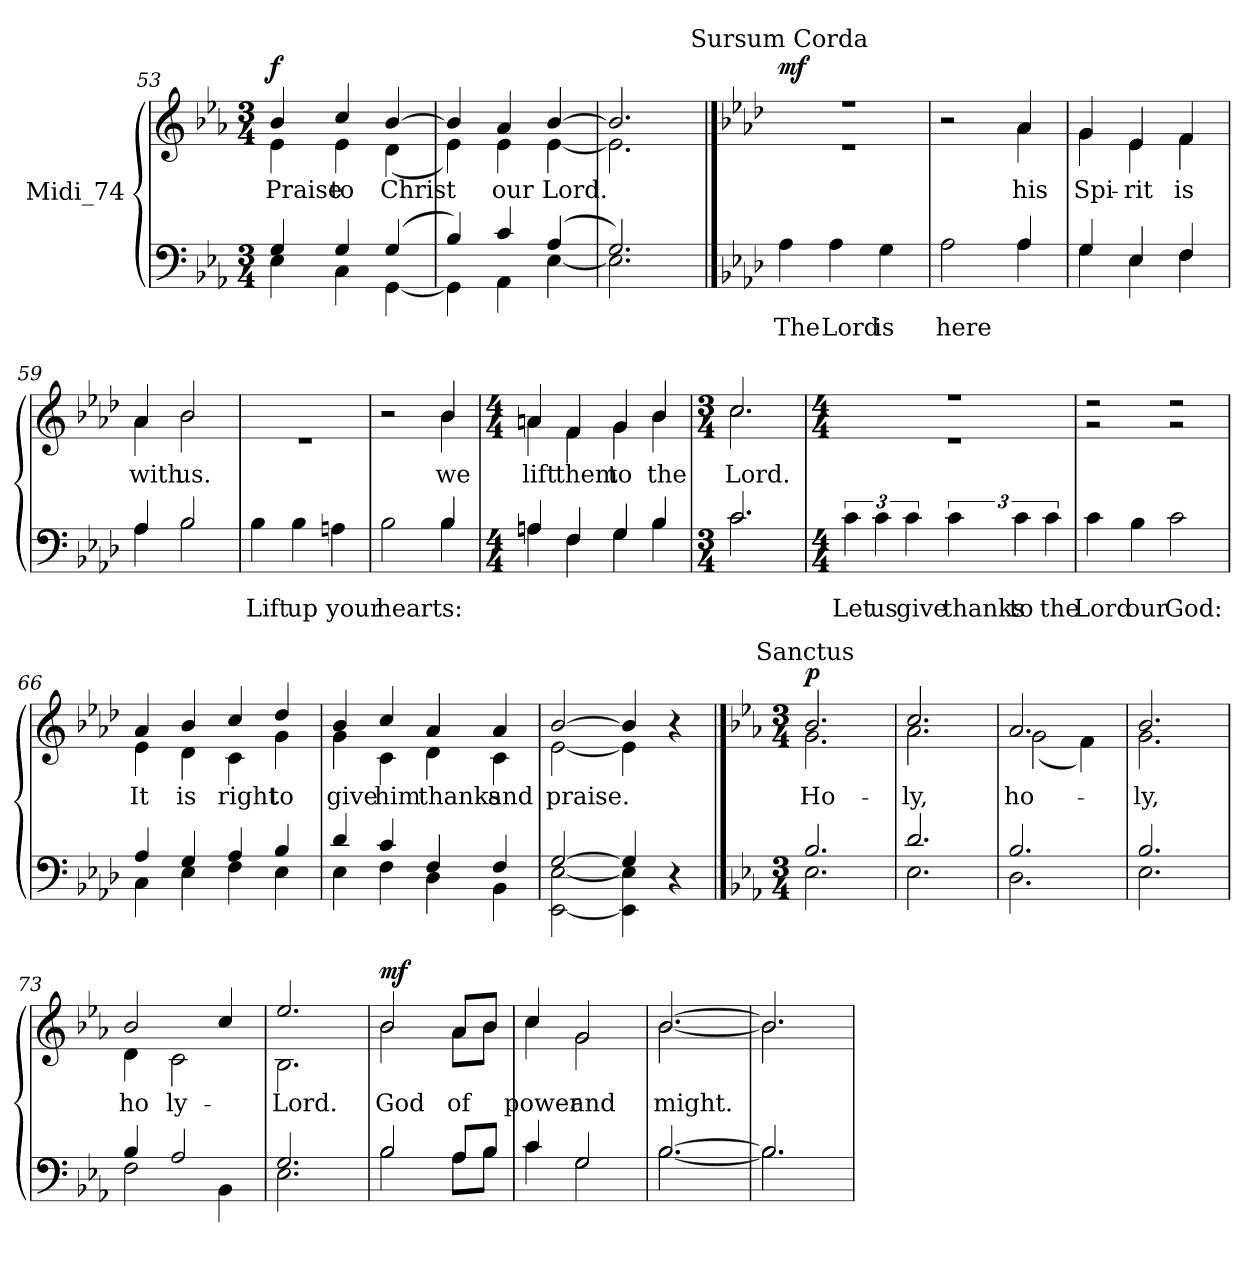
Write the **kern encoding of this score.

**kern	**text	**kern	**text	**dynam
*part2	*part2	*part1	*part1	*part1
*staff2	*staff2	*staff1	*staff1	*staff1
*I"Midi_74	*	*	*	*
!!LO:LB:g=z
*clefF4	*	*clefG2	*	*
*k[b-e-a-]	*	*k[b-e-a-]	*	*
*E-:	*	*E-:	*	*
*M3/4	*	*M3/4	*	*
=53	=53	=53	=53	=53
*^	*	*^	*	*
!	!	!	!	!	!LO:LY:b	!LO:DY:b
4G/	4E-\	.	4b-/	4e-\	Praise	f
!	!	!	!	!	!LO:LY:b	!
4G/	4C\	.	4cc/	4e-\	to	.
!	!	!	!	!	!LO:LY:b	!
(>4G/	[4GG\	.	[4b-/	(<4d\	Christ	.
=54	=54	=54	=54	=54	=54	=54
4B-/)	4GG\]	.	4b-/]	4e-\)	.	.
!	!	!	!	!	!LO:LY:b	!
4c/	4AA-\	.	4a-/	4e-\	our	.
!	!	!	!	!	!LO:LY:b	!
(>4A-/	[4E-\	.	[4b-/	[4e-\	Lord.	.
=55	=55	=55	=55	=55	=55	=55
2.G/)	2.E-\]	.	2.b-/]	2.e-\]	.	.
!!LO:LB:g=z	!!
==56	==56	==56	==56	==56	==56	==56
*k[b-e-a-d-]	*	*	*k[b-e-a-d-]	*	*	*
*A-:	*	*	*A-:	*	*	*
*	*	*	*MM120	*	*	*
!	!	!	!LO:TX:a:cj:t=Sursum Corda	!	!	!
!LO:N:vis=1	!	!LO:LY:a	!LO:N:vis=1	!LO:N:vis=1	!	!LO:DY:b
2.ryy	4A-\	The	2.r	2.r	.	mf
!	!	!LO:LY:a	!	!	!	!
.	4A-\	Lord	.	.	.	.
!	!	!LO:LY:a	!	!	!	!
.	4G\	is	.	.	.	.
=57	=57	=57	=57	=57	=57	=57
!	!	!LO:LY:a	!	!	!	!
2ryy	2A-\	here	2ryy	2r	.	.
4qqCC/yy	.	.	.	.	.	.
!	!	!	!	!	!LO:LY:b	!
4A-/	4A-\	.	4a-/	4a-\	his	.
=58	=58	=58	=58	=58	=58	=58
!	!	!	!	!	!LO:LY:b	!
4G/	4G\	.	4g/	4g\	Spi-	.
!	!	!	!	!	!LO:LY:b	!
4E-/	4E-\	.	4e-/	4e-\	-rit	.
!	!	!	!	!	!LO:LY:b	!
4F/	4F\	.	4f/	4f\	is	.
=59	=59	=59	=59	=59	=59	=59
!	!	!	!	!	!LO:LY:b	!
4A-/	4A-\	.	4a-/	4a-\	with	.
!	!	!	!	!	!LO:LY:b	!
2B-/	2B-\	.	2b-/	2b-\	us.	.
=60	=60	=60	=60	=60	=60	=60
!LO:N:vis=1	!	!LO:LY:a	!LO:N:vis=1	!LO:N:vis=1	!	!
2.ryy	4B-\	Lift	2.ryy	2.r	.	.
!	!	!LO:LY:a	!	!	!	!
.	4B-\	up	.	.	.	.
!	!	!LO:LY:a	!	!	!	!
.	4An\	your	.	.	.	.
=61	=61	=61	=61	=61	=61	=61
!	!	!LO:LY:a	!	!	!	!
2ryy	2B-\	hearts:	2ryy	2r	.	.
4qqCC/yy	.	.	.	.	.	.
!	!	!	!	!	!LO:LY:b	!
4B-/	4B-\	.	4b-/	4b-\	we	.
=62	=62	=62	=62	=62	=62	=62
*M4/4	*	*	*M4/4	*	*	*
!	!	!	!	!	!LO:LY:b	!
4An/	4An\	.	4an/	4an\	lift	.
!	!	!	!	!	!LO:LY:b	!
4F/	4F\	.	4f/	4f\	them	.
!	!	!	!	!	!LO:LY:b	!
4G/	4G\	.	4g/	4g\	to	.
!	!	!	!	!	!LO:LY:b	!
4B-/	4B-\	.	4b-/	4b-\	the	.
!!LO:LB:g=z	!!
=63	=63	=63	=63	=63	=63	=63
*M3/4	*	*	*M3/4	*	*	*
!	!	!	!	!	!LO:LY:b	!
2.c/	2.c\	.	2.cc/	2.cc\	Lord.	.
=64	=64	=64	=64	=64	=64	=64
*M4/4	*	*	*M4/4	*	*	*
!	!	!LO:LY:a	!	!	!	!
1ryy	6c\	Let	1r	1r	.	.
!	!	!LO:LY:a	!	!	!	!
.	6c\	us	.	.	.	.
!	!	!LO:LY:a	!	!	!	!
.	6c\	give	.	.	.	.
!	!	!LO:LY:a	!	!	!	!
.	6c\	thanks	.	.	.	.
!	!	!LO:LY:a	!	!	!	!
.	6c\	to	.	.	.	.
!	!	!LO:LY:a	!	!	!	!
.	6c\	the	.	.	.	.
=65	=65	=65	=65	=65	=65	=65
!	!	!LO:LY:a	!	!	!	!
2ryy	4c\	Lord	2r	2r	.	.
!	!	!LO:LY:a	!	!	!	!
.	4B-\	our	.	.	.	.
!	!	!LO:LY:a	!	!	!	!
2ryy	2c\	God:	2r	2r	.	.
=66	=66	=66	=66	=66	=66	=66
!	!	!	!	!	!LO:LY:b	!
4A-/	4C\	.	4a-/	4e-\	It	.
!	!	!	!	!	!LO:LY:b	!
4G/	4E-\	.	4b-/	4d-\	is	.
!	!	!	!	!	!LO:LY:b	!
4A-/	4F\	.	4cc/	4c\	right	.
!	!	!	!	!	!LO:LY:b	!
4B-/	4E-\	.	4dd-/	4g\	to	.
=67	=67	=67	=67	=67	=67	=67
!	!	!	!	!	!LO:LY:b	!
4d-/	4E-\	.	4b-/	4g\	give	.
!	!	!	!	!	!LO:LY:b	!
4c/	4F\	.	4cc/	4c\	him	.
!	!	!	!	!	!LO:LY:b	!
4F/	4D-\	.	4a-/	4d-\	thanks	.
!	!	!	!	!	!LO:LY:b	!
4F/	4BB-\	.	4a-/	4c\	and	.
=68	=68	=68	=68	=68	=68	=68
!	!	!	!	!	!LO:LY:b	!
[2G/	[2EE-\ [2E-\	.	[2b-/	[2e-\	praise.	.
4G/]	4EE-\] 4E-\]	.	4b-/]	4e-\]	.	.
4ryy	4r	.	4ryy	4r	.	.
!!LO:LB:g=z	!!
==69	==69	==69	==69	==69	==69	==69
*k[b-e-a-]	*	*	*k[b-e-a-]	*	*	*
*E-:	*	*	*E-:	*	*	*
*M3/4	*	*	*M3/4	*	*	*
*	*	*	*MM120	*	*	*
!	!	!	!LO:TX:a:cj:t=Sanctus	!	!	!
!	!	!	!	!	!LO:LY:b	!LO:DY:b
2.B-/	2.E-\	.	2.b-/	2.g\	Ho-	p
=70	=70	=70	=70	=70	=70	=70
!	!	!	!	!	!LO:LY:b	!
2.d/	2.E-\	.	2.cc/	2.a-\	-ly,	.
=71	=71	=71	=71	=71	=71	=71
!	!	!	!	!	!LO:LY:b	!
2.B-/	2.D\	.	2.a-/	(<2g\	ho-	.
.	.	.	.	4f\)	.	.
=72	=72	=72	=72	=72	=72	=72
!	!	!	!	!	!LO:LY:b	!
2.B-/	2.E-\	.	2.b-/	2.g\	ly,	.
=73	=73	=73	=73	=73	=73	=73
!	!	!	!	!	!LO:LY:b	!
4B-/	2F\	.	2b-/	4d\	ho-	.
!	!	!	!	!	!LO:LY:b	!
2A-/	.	.	.	2c\	-ly	.
.	4BB-\	.	4cc/	.	.	.
=74	=74	=74	=74	=74	=74	=74
!	!	!	!	!	!LO:LY:b	!
2.G/	2.E-\	.	2.ee-/	2.B-\	Lord.	.
=75	=75	=75	=75	=75	=75	=75
!	!	!	!	!	!LO:LY:b	!LO:DY:b
2B-/	2B-\	.	2b-/	2b-\	God	mf
!	!	!	!	!	!LO:LY:b	!
8A-/L	8A-\L	.	8a-/L	8a-\L	of	.
8B-/J	8B-\J	.	8b-/J	8b-\J	.	.
=76	=76	=76	=76	=76	=76	=76
!	!	!	!	!	!LO:LY:b	!
4c/	4c\	.	4cc/	4cc\	power	.
!	!	!	!	!	!LO:LY:b	!
2G/	2G\	.	2g/	2g\	and	.
=77	=77	=77	=77	=77	=77	=77
!	!	!	!	!	!LO:LY:b	!
[2.B-/	[2.B-\	.	[2.b-/	[2.b-\	might.	.
=78	=78	=78	=78	=78	=78	=78
2.B-/]	2.B-\]	.	2.b-/]	2.b-\]	.	.
*v	*v	*	*	*	*	*
*	*	*v	*v	*	*
=	=	=	=	=
*-	*-	*-	*-	*-
